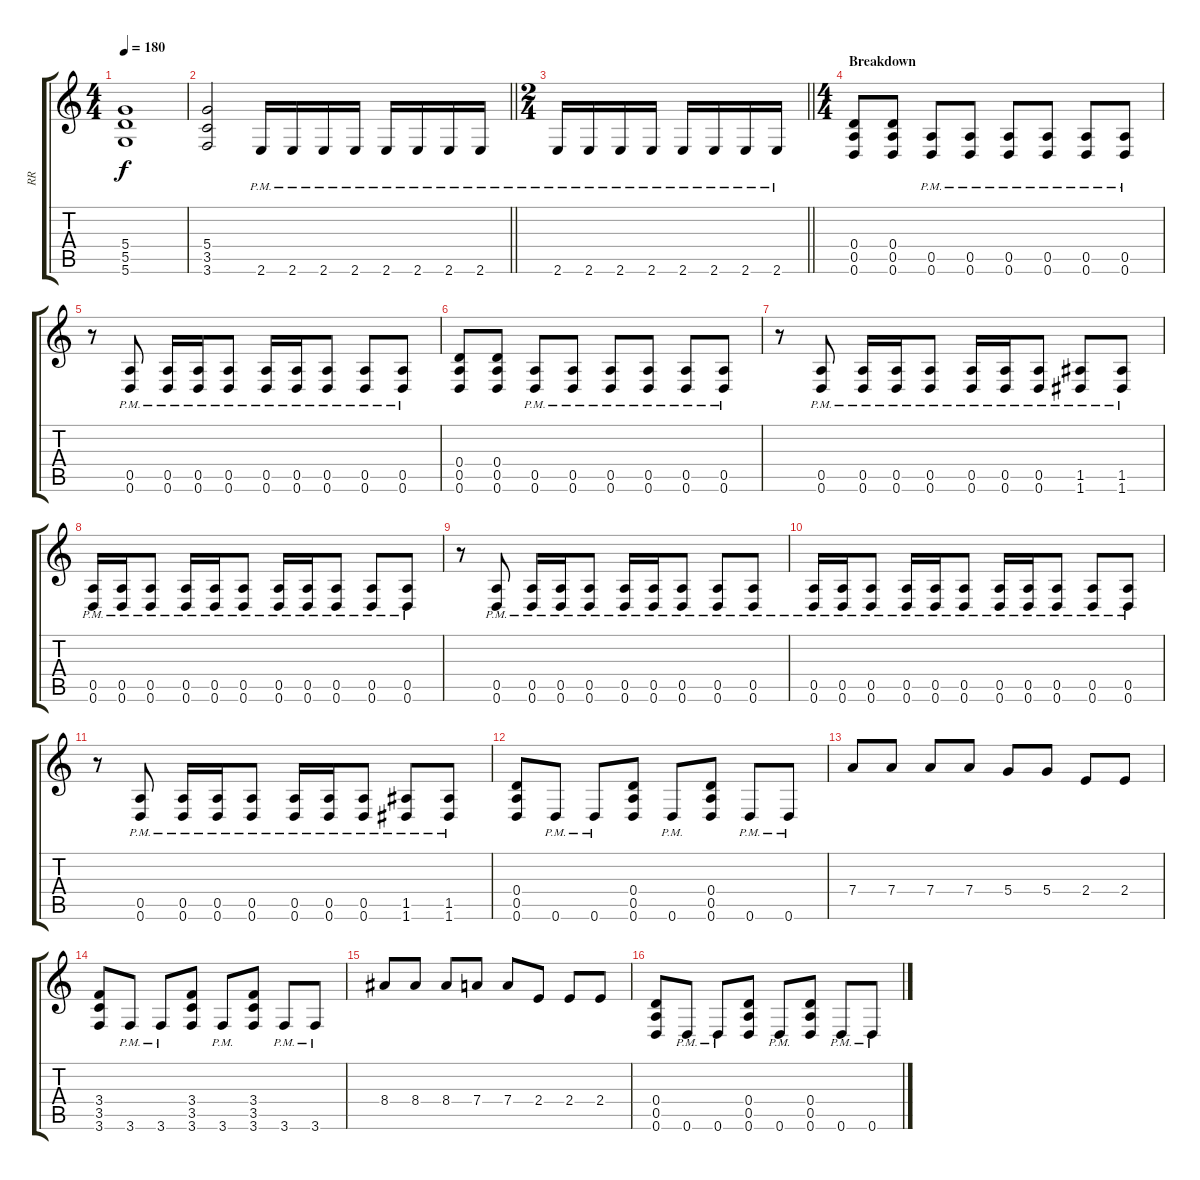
\track ("RR" "RR") {instrument overdrivenguitar}
\staff {score tabs}
\tuning (E4 B3 G3 D3 A2 D2) {hide}
\ts (4 4)
\tempo 180
\clef g2
\ks c
(5.4 5.5 5.6).1{dy f} |
\barLineRight lightlight
(5.4 3.5 3.6).2 2.6{pm}.16 2.6{pm}.16 2.6{pm}.16 2.6{pm}.16 2.6{pm}.16 2.6{pm}.16 2.6{pm}.16 2.6{pm}.16 |
\ts (2 4)
\barLineRight lightlight
2.6{pm}.16 2.6{pm}.16 2.6{pm}.16 2.6{pm}.16 2.6{pm}.16 2.6{pm}.16 2.6{pm}.16 2.6{pm}.16 |
\ts (4 4)
\section ("" "Breakdown")
(0.4 0.5 0.6).8 (0.4 0.5 0.6).8 (0.5{pm} 0.6{pm}).8 (0.5{pm} 0.6{pm}).8 (0.5{pm} 0.6{pm}).8 (0.5{pm} 0.6{pm}).8 (0.5{pm} 0.6{pm}).8 (0.5{pm} 0.6{pm}).8 |
r.8 (0.5{pm} 0.6{pm}).8 (0.5{pm} 0.6{pm}).16 (0.5{pm} 0.6{pm}).16 (0.5{pm} 0.6{pm}).8 (0.5{pm} 0.6{pm}).16 (0.5{pm} 0.6{pm}).16 (0.5{pm} 0.6{pm}).8 (0.5{pm} 0.6{pm}).8 (0.5{pm} 0.6{pm}).8 |
(0.4 0.5 0.6).8 (0.4 0.5 0.6).8 (0.5{pm} 0.6{pm}).8 (0.5{pm} 0.6{pm}).8 (0.5{pm} 0.6{pm}).8 (0.5{pm} 0.6{pm}).8 (0.5{pm} 0.6{pm}).8 (0.5{pm} 0.6{pm}).8 |
r.8 (0.5{pm} 0.6{pm}).8 (0.5{pm} 0.6{pm}).16 (0.5{pm} 0.6{pm}).16 (0.5{pm} 0.6{pm}).8 (0.5{pm} 0.6{pm}).16 (0.5{pm} 0.6{pm}).16 (0.5{pm} 0.6{pm}).8 (1.5{pm} 1.6{pm}).8 (1.5{pm} 1.6{pm}).8 |
(0.5{pm} 0.6{pm}).16 (0.5{pm} 0.6{pm}).16 (0.5{pm} 0.6{pm}).8 (0.5{pm} 0.6{pm}).16 (0.5{pm} 0.6{pm}).16 (0.5{pm} 0.6{pm}).8 (0.5{pm} 0.6{pm}).16 (0.5{pm} 0.6{pm}).16 (0.5{pm} 0.6{pm}).8 (0.5{pm} 0.6{pm}).8 (0.5{pm} 0.6{pm}).8 |
r.8 (0.5{pm} 0.6{pm}).8 (0.5{pm} 0.6{pm}).16 (0.5{pm} 0.6{pm}).16 (0.5{pm} 0.6{pm}).8 (0.5{pm} 0.6{pm}).16 (0.5{pm} 0.6{pm}).16 (0.5{pm} 0.6{pm}).8 (0.5{pm} 0.6{pm}).8 (0.5{pm} 0.6{pm}).8 |
(0.5{pm} 0.6{pm}).16 (0.5{pm} 0.6{pm}).16 (0.5{pm} 0.6{pm}).8 (0.5{pm} 0.6{pm}).16 (0.5{pm} 0.6{pm}).16 (0.5{pm} 0.6{pm}).8 (0.5{pm} 0.6{pm}).16 (0.5{pm} 0.6{pm}).16 (0.5{pm} 0.6{pm}).8 (0.5{pm} 0.6{pm}).8 (0.5{pm} 0.6{pm}).8 |
r.8 (0.5{pm} 0.6{pm}).8 (0.5{pm} 0.6{pm}).16 (0.5{pm} 0.6{pm}).16 (0.5{pm} 0.6{pm}).8 (0.5{pm} 0.6{pm}).16 (0.5{pm} 0.6{pm}).16 (0.5{pm} 0.6{pm}).8 (1.5{pm} 1.6{pm}).8 (1.5{pm} 1.6{pm}).8 |
(0.4 0.5 0.6).8 0.6{pm}.8 0.6{pm}.8 (0.4 0.5 0.6).8 0.6{pm}.8 (0.4 0.5 0.6).8 0.6{pm}.8 0.6{pm}.8 |
7.4.8 7.4.8 7.4.8 7.4.8 5.4.8 5.4.8 2.4.8 2.4.8 |
(3.4 3.5 3.6).8 3.6{pm}.8 3.6{pm}.8 (3.4 3.5 3.6).8 3.6{pm}.8 (3.4 3.5 3.6).8 3.6{pm}.8 3.6{pm}.8 |
8.4.8 8.4.8 8.4.8 7.4.8 7.4.8 2.4.8 2.4.8 2.4.8 |
(0.4 0.5 0.6).8 0.6{pm}.8 0.6{pm}.8 (0.4 0.5 0.6).8 0.6{pm}.8 (0.4 0.5 0.6).8 0.6{pm}.8 0.6{pm}.8
